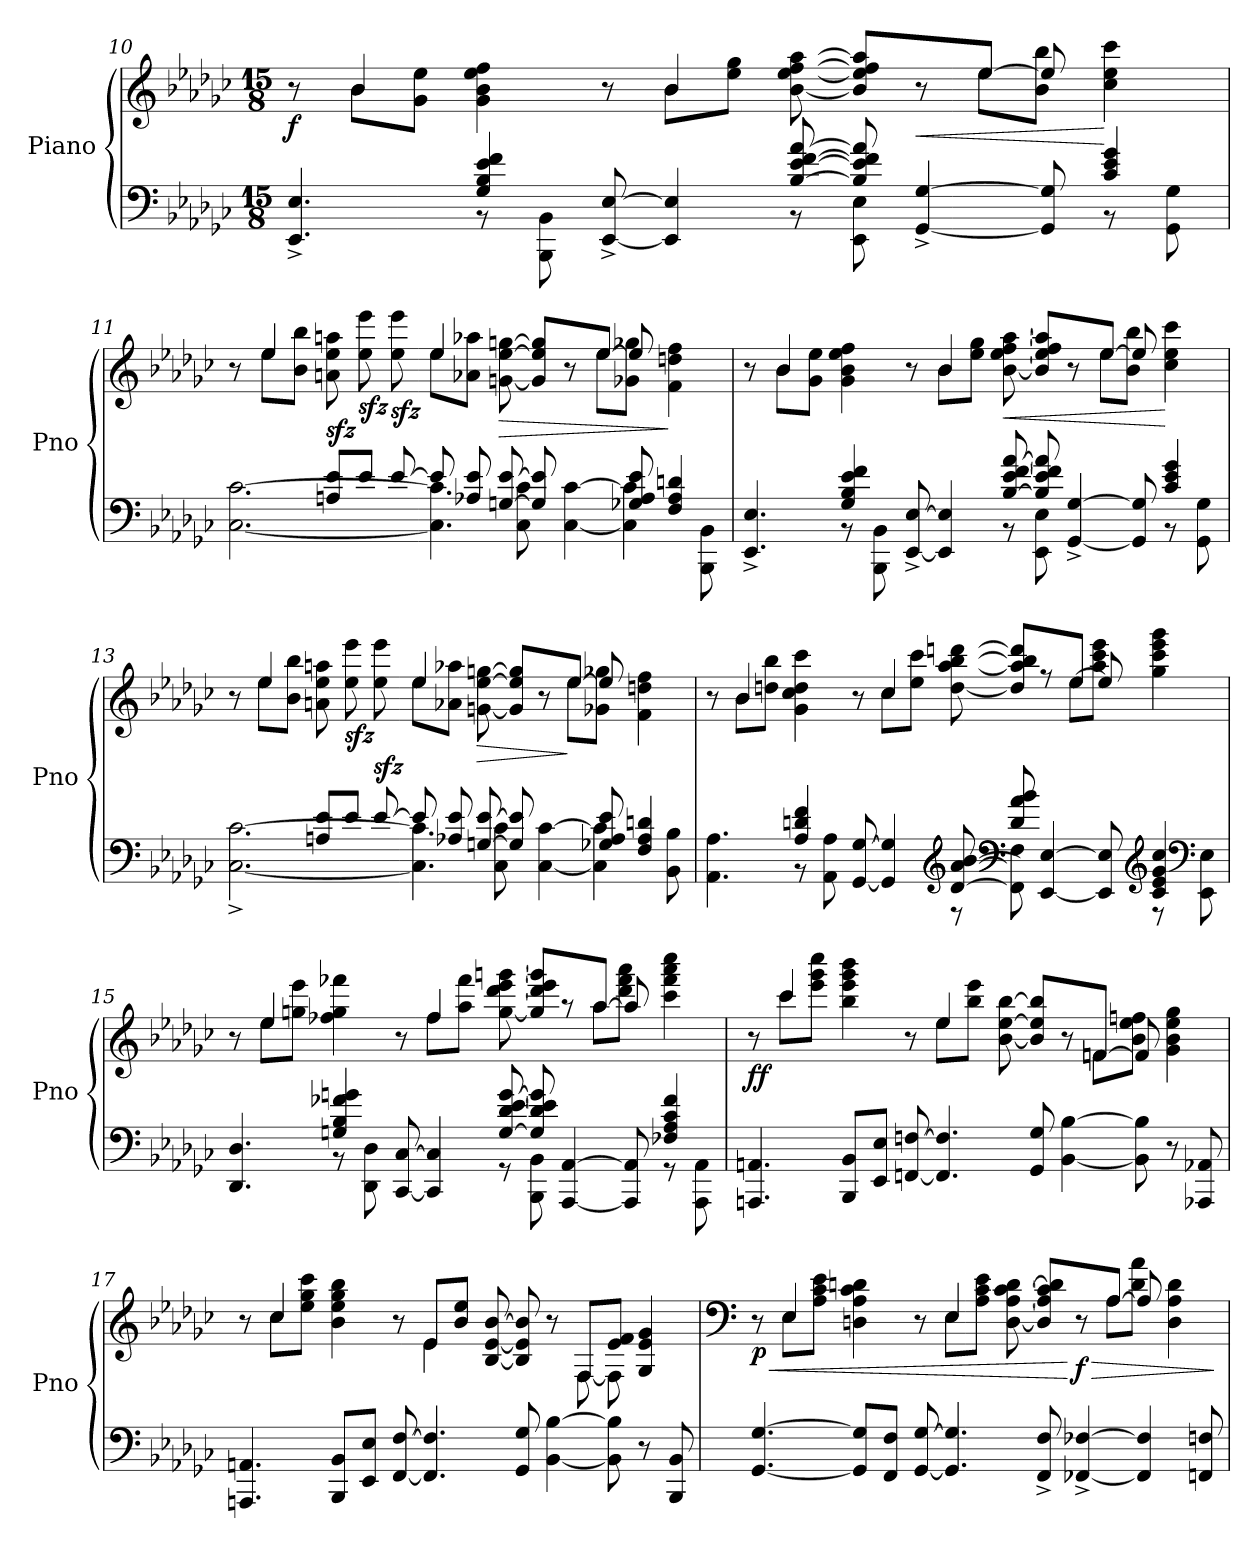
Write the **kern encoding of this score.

**kern	**kern	**dynam
*part1	*part1	*part1
*staff2	*staff1	*staff1/2
*I"Piano	*	*
*I'Pno	*	*
!!LO:LB:g=z
*clefF4	*clefG2	*
*k[b-e-a-d-g-c-]	*k[b-e-a-d-g-c-]	*
*e-:	*e-:	*
*M15/8	*M15/8	*
=10	=10	=10
*^	*^	*
!	!	!	!	!LO:DY:b
4.ryy	4.EE-/^ 4.E-/^	8r	8ryy	f
.	.	4b-/	8b-\L	.
.	.	.	8g-\ 8ee-\J	.
4G-/ 4B-/ 4e-/ 4f/	8r	4g-\ 4b-\ 4ee-\ 4ff\	4.ryy	.
.	8BBB-\ 8BB-\	.	.	.
4.ryy	[8EE-/^ [8E-/^	8r	.	.
.	4EE-/] 4E-/]	4b-/	8b-\L	.
.	.	.	8ee-\ 8gg-\J	.
[8B-/ [8e-/ [8f/ [8a-/	8r	[8b-\ [8ee-\ [8ff\ [8aa-\	4.ryy	.
8B-/] 8e-/] 8f/] 8a-/]	8EE-\ 8E-\	8b-/] 8ee-/] 8ff/] 8aa-/]L	.	.
!	!	!	!	!LO:HP:b
4.ryy	[4GG-/^ [4G-/^	8r	.	<
.	.	[8ee-/J	8ee-\L	.
.	8GG-/] 8G-/]	8ee-/]	8b-\ 8bb-\J	.
4c-/ 4e-/ 4g-/	8r	4cc-\ 4ee-\ 4ccc-\	4ryy	[
.	8GG-\ 8G-\	.	.	.
!!LO:LB:g=z	!!
=11	=11	=11	=11	=11
4.ryy	[2.C-\ [2.c-\	8r	8ryy	.
.	.	4ee-/	8ee-\L	.
.	.	.	8b-\ 8bb-\J	.
!	!	!	!	!LO:DY:a=2
8An/ 8e-/L	.	8an\ 8ee-\ 8aan\	4.ryy	sfz
!	!	!	!	!LO:DY:b
8e-/J	.	8ee-\ 8eee-\	.	sfz
!	!	!	!	!LO:DY:b
[8e-/	.	8ee-\ 8eee-\	.	sfz
8e-/]	4.C-\] 4.c-\]	4ee-/	8ee-\L	.
8A-X/ 8e-/	.	.	8a-X\ 8aa-X\J	.
!	!	!	!	!LO:HP:b
[8Gn/ [8e-/	.	[8gn\ [8ee-\ [8ggn\	4.ryy	>
8G/] 8e-/]	8C-\ 8c-\	8g/] 8ee-/] 8gg/]L	.	.
4ryy	[4C-\ [4c-\	8r	.	.
.	.	[8ee-/J	8ee-\L	.
8G-X/ 8A-/ 8e-/	4C-\] 4c-\]	8ee-/]	8g-X\ 8gg-X\J	.
4F/ 4A-/ 4dn/	.	4f\ 4ddn\ 4ff\	4ryy	]
.	8BBB-\ 8BB-\	.	.	.
!!LO:PB:g=z	!!
=12	=12	=12	=12	=12
4.ryy	4.EE-/^ 4.E-/^	8r	8ryy	.
.	.	4b-/	8b-\L	.
.	.	.	8g-\ 8ee-\J	.
4G-/ 4B-/ 4e-/ 4f/	8r	4g-\ 4b-\ 4ee-\ 4ff\	4.ryy	.
.	8BBB-\ 8BB-\	.	.	.
4.ryy	[8EE-/^ [8E-/^	8r	.	.
.	4EE-/] 4E-/]	4b-/	8b-\L	.
.	.	.	8ee-\ 8gg-\J	.
!	!	!	!	!LO:HP:b
[8B-/ [8e-/ [8f/ [8a-i/	8r	[8b-\ [8ee-\ [8ff\ [8aa-\	4.ryy	<
8B-/] 8e-/] 8f/] 8a-/]	8EE-\ 8E-\	8b-/] 8ee-/] 8ff/] 8aa-/]L	.	.
4.ryy	[4GG-i/^ [4G-/^	8r	.	.
.	.	[8ee-/J	8ee-\L	.
.	8GG-/] 8G-/]	8ee-/]	8b-\ 8bb-\J	.
4c-/ 4e-/ 4g-i/	8r	4cc-\ 4ee-\ 4ccc-\	4ryy	[
.	8GG-\ 8G-\	.	.	.
!!LO:LB:g=z	!!
=13	=13	=13	=13	=13
4.ryy	[2.C-\^ [2.c-\^	8r	8ryy	.
.	.	4ee-/	8ee-\L	.
.	.	.	8b-\ 8bb-\J	.
8An/ 8e-/L	.	8an\ 8ee-\ 8aan\	4.ryy	.
!	!	!	!	!LO:DY:b
8e-/J	.	8ee-\ 8eee-\	.	sfz
!	!	!	!	!LO:DY:b
[8e-/	.	8ee-\ 8eee-\	.	sfz
8e-/]	4.C-\] 4.c-\]	4ee-/	8ee-\L	.
8A-X/ 8e-/	.	.	8a-X\ 8aa-X\J	.
!	!	!	!	!LO:HP:b
[8Gn/ [8e-/	.	[8gn\ [8ee-\ [8ggn\	4.ryy	>
8G/] 8e-/]	8C-\ 8c-\	8g/] 8ee-/] 8gg/]L	.	.
4ryy	[4C-\ [4c-\	8r	.	.
.	.	[8ee-/J	8ee-\L	]
8G-X/ 8A-/ 8e-/	4C-\] 4c-\]	8ee-/]	8g-X\ 8gg-X\J	.
4F/ 4A-/ 4dn/	.	4f\ 4ddn\ 4ff\	4ryy	.
.	8BB-\ 8B-\	.	.	.
!!LO:LB:g=z	!!
=14	=14	=14	=14	=14
4.AA-i\ 4.A-\	4.ryy	8r	8ryy	.
.	.	4b-/	8b-\L	.
.	.	.	8ddn\ 8bb-\J	.
4A-/ 4dn/ 4f/	8r	4g-\ 4cc-\ 4dd\ 4ccc-\	4.ryy	.
.	8AA-\ 8A-\	.	.	.
4.ryy	[8GG-i/ [8G-/	8r	.	.
.	4GG-/] 4G-/]	4cc-/	8cc-\L	.
.	.	.	8ee-\ 8ccc-\J	.
*clefG2	*	*	*	*
[8d/ [8a-i/ [8b-/	8r	[8dd\ [8aa-\ [8bb-\ [8dddn\	4.ryy	.
*clefF4	*	*	*	*
8d/] 8a-/] 8b-/]	8FF\ 8F\	8dd/] 8aa-/] 8bb-/] 8ddd/]L	.	.
4.ryy	[4EE-/ [4E-/	8r	.	.
.	.	[8ee-/J	8ee-\L	.
.	8EE-/] 8E-/]	8ee-/]	8aa-\ 8ccc-\ 8eee-\J	.
*clefG2	*	*	*	*
4c-/ 4e-/ 4g-i/ 4cc-/	8r	4gg-\ 4ccc-\ 4eee-\ 4ggg-i\	4ryy	.
*clefF4	*	*	*	*
.	8EE-\ 8E-\	.	.	.
!!LO:LB:g=z	!!
=15	=15	=15	=15	=15
4.ryy	4.DD-i/ 4.D-i/	8r	8ryy	.
.	.	4ee-/	8ee-\L	.
.	.	.	8ggn\ 8eee-\J	.
4Gn/ 4B-/ 4f-X/ 4gn/	8r	4ff-X\ 4gg\ 4fff-X\	4.ryy	.
.	8DD-\ 8D-\	.	.	.
4.ryy	[8CC-/ [8C-/	8r	.	.
.	4CC-/] 4C-/]	4ff-/	8ff-\L	.
.	.	.	8aa-\ 8fff-\J	.
[8G/ [8d-i/ [8e-/ [8g/	8r	[8gg\ [8ddd-i\ [8eee-\ [8gggn\	4.ryy	.
8G/] 8d-/] 8e-/] 8g/]	8BBB-\ 8BB-\	8gg/] 8ddd-/] 8eee-/] 8ggg/]L	.	.
4.ryy	[4AAA-/ [4AA-/	8r	.	.
.	.	[8aa-/J	8aa-\L	.
.	8AAA-/] 8AA-/]	8aa-/]	8ddd-\ 8fff-\ 8aaa-\J	.
4F-X/ 4A-/ 4c-/ 4f-/	8r	4ccc-\ 4fff-\ 4aaa-\ 4cccc-\	4ryy	.
.	8AAA-\ 8AA-\	.	.	.
!!LO:LB:g=z	!!
=16	=16	=16	=16	=16
!	!	!	!	!LO:DY:b
*v	*v	*	*	*
4.AAAn/ 4.AAn/	8r	8ryy	ff
.	4ccc-/	8ccc-\L	.
.	.	8eee-\ 8ggg-i\ 8cccc-\J	.
8BBB-/ 8BB-/L	4bb-\ 4eee-\ 4ggg-\ 4bbb-\	4.ryy	.
8EE-/ 8E-/J	.	.	.
[8FFni/ [8Fni/	8r	.	.
4.FF/] 4.F/]	4ee-/	8ee-\L	.
.	.	8bb-\ 8eee-\J	.
.	[8b-\ [8ee-\ [8bb-\	4.ryy	.
8GG-i/ 8G-i/	8b-/] 8ee-/] 8bb-/]L	.	.
[4BB-\ [4B-\	8r	.	.
.	[8fni/J	8fni\L	.
8BB-\] 8B-\]	8f/]	8b-\ 8ee-\ 8ffni\J	.
8r	4g-i\ 4b-\ 4ee-\ 4gg-i\	4ryy	.
8AAA-X/ 8AA-X/	.	.	.
!!LO:PB:g=z	!!
=17	=17	=17	=17
4.AAAn/ 4.AAn/	8r	8ryy	.
.	4cc-/	8cc-\L	.
.	.	8ee-\ 8gg-\ 8ccc-\J	.
8BBB-/ 8BB-/L	4b-\ 4ee-\ 4gg-\ 4bb-\	4.ryy	.
8EE-/ 8E-/J	.	.	.
[8FF/ [8F/	8r	.	.
4.FF/] 4.F/]	8e-/L	4e-\	.
.	8b-/ 8ee-/J	.	.
.	[8B-/ [8e-/ [8b-/	4.ryy	.
8GG-/ 8G-/	8B-/] 8e-/] 8b-/]	.	.
[4BB-\ [4B-\	8r	.	.
.	8F/L	[8F\	.
8BB-\] 8B-\]	8e-/ 8f/J	8F\]	.
8r	4G-/ 4e-/ 4g-/	4ryy	.
8BBB-/ 8BB-/	.	.	.
!!LO:LB:g=z	!!
=18	=18	=18	=18
*	*clefF4	*	*
!	!	!	!LO:HP:b
!	!	!	!LO:DY:n=1:b
[4.GG-/ [4.G-/	8r	8ryy	< p
.	4E-/	8E-\L	.
.	.	8A-i\ 8c-\ 8e-\J	.
8GG-/] 8G-/]L	4Dn\ 4A-\ 4c-\ 4dn\	4.ryy	.
8FF/ 8F/J	.	.	.
[8GG-/ [8G-/	8r	.	.
4.GG-/] 4.G-/]	4E-/	8E-\L	.
.	.	8A-\ 8c-\ 8e-\J	.
.	[8D\ [8A-\ [8c-\ [8d\	4.ryy	.
8FF/^ 8F/^	8D/] 8A-/] 8c-/] 8d/]L	.	.
!	!	!	!LO:HP:n=1:b
!	!	!	!LO:DY:n=2:b
[4FF-X/^ [4F-X/^	8r	.	[ > f
.	[8A-/J	8A-\L	.
4FF-/] 4F-/]	8A-/]	8d\ 8a-i\J	.
.	4D\ 4A-\ 4d\	4ryy	.
8FFn/ 8Fn/	.	.	.
*	*v	*v	*
.	.	]
=	=	=
*-	*-	*-
